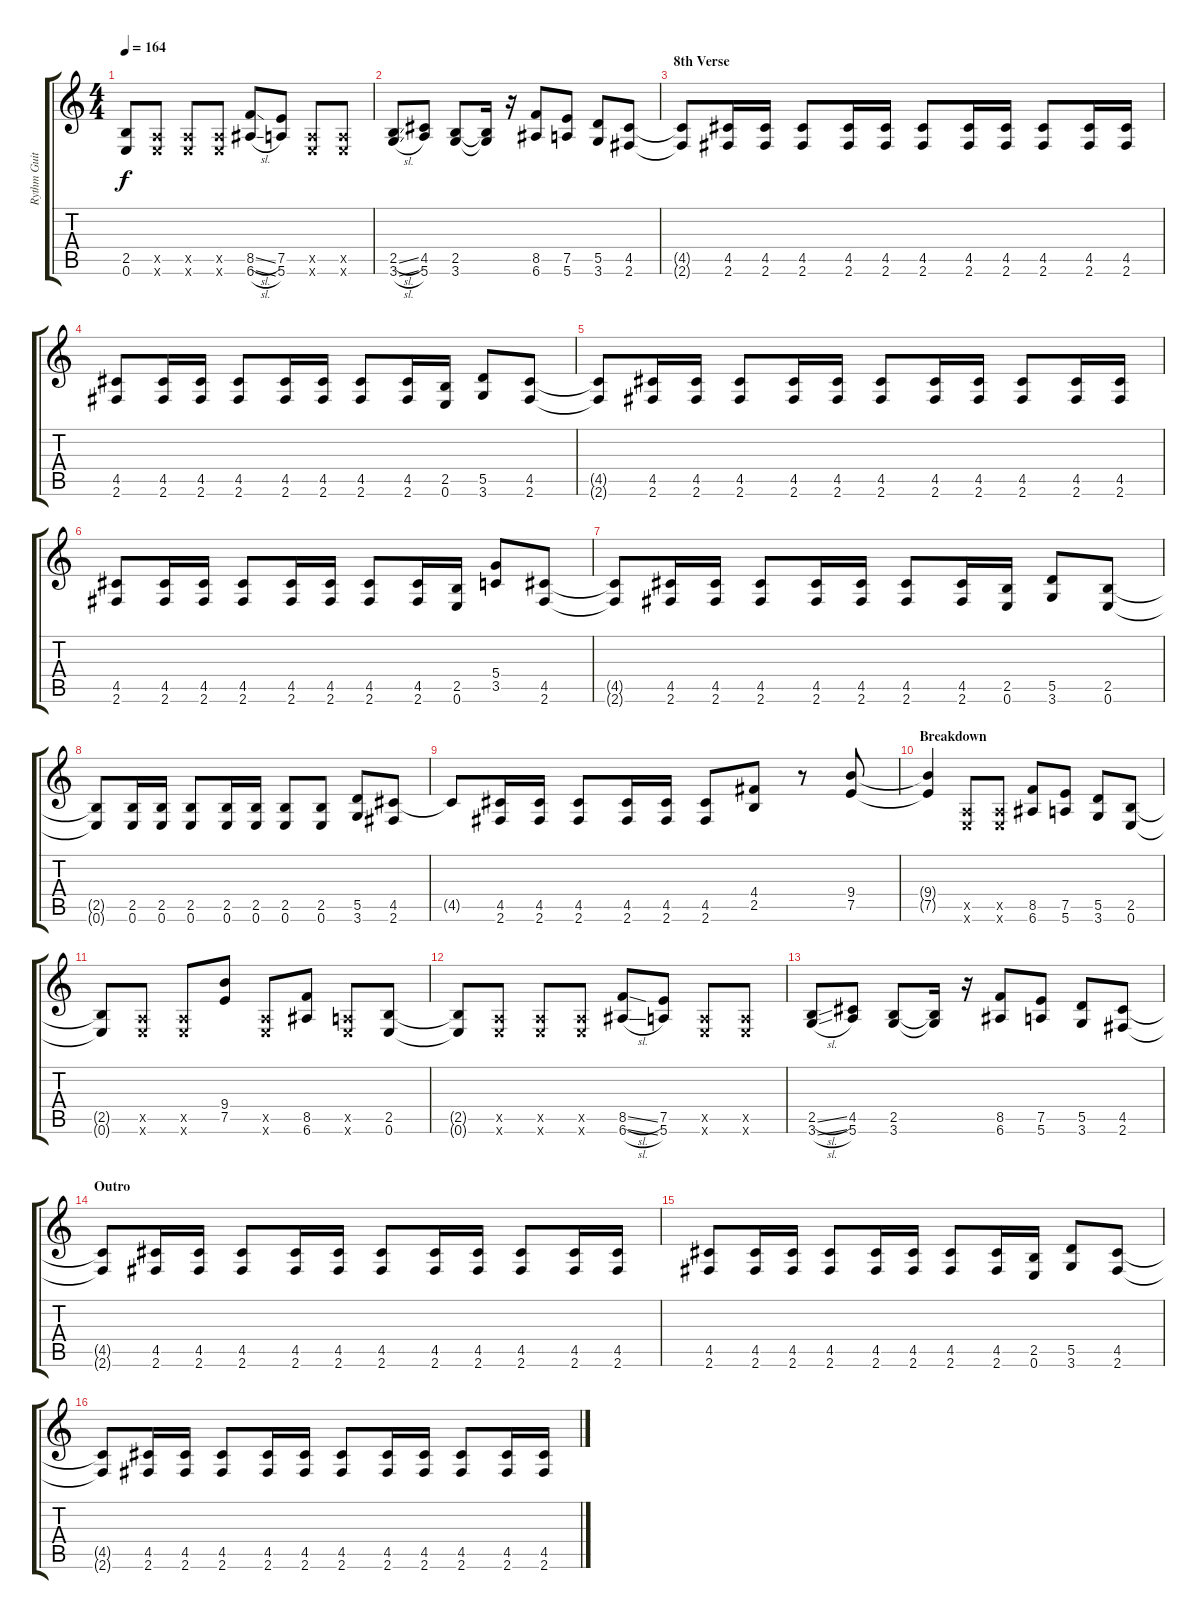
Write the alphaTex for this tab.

\track ("Rythm Guitar (Dave Mustaine)" "Rythm Guit") {instrument distortionguitar}
\staff {score tabs}
\tuning (E4 B3 G3 D3 A2 E2) {hide}
\ts (4 4)
\tempo 164
\clef g2
\ks c
(2.5{t} 0.6{t}).8{dy f} (0.5{x} 0.6{x}).8 (0.5{x} 0.6{x}).8 (0.5{x} 0.6{x}).8 (8.5{sl} 6.6{sl}).8 (7.5 5.6).8 (0.5{x} 0.6{x}).8 (0.5{x} 0.6{x}).8 |
(2.5{sl} 3.6{sl}).8 (4.5 5.6).8 (2.5 3.6).8 (2.5{t} 3.6{t}).16 r.16 (8.5 6.6).8 (7.5 5.6).8 (5.5 3.6).8 (4.5 2.6).8 |
\section ("" "8th Verse")
(4.5{t} 2.6{t}).8 (4.5 2.6).16 (4.5 2.6).16 (4.5 2.6).8 (4.5 2.6).16 (4.5 2.6).16 (4.5 2.6).8 (4.5 2.6).16 (4.5 2.6).16 (4.5 2.6).8 (4.5 2.6).16 (4.5 2.6).16 |
(4.5 2.6).8 (4.5 2.6).16 (4.5 2.6).16 (4.5 2.6).8 (4.5 2.6).16 (4.5 2.6).16 (4.5 2.6).8 (4.5 2.6).16 (2.5 0.6).16 (5.5 3.6).8 (4.5 2.6).8 |
(4.5{t} 2.6{t}).8 (4.5 2.6).16 (4.5 2.6).16 (4.5 2.6).8 (4.5 2.6).16 (4.5 2.6).16 (4.5 2.6).8 (4.5 2.6).16 (4.5 2.6).16 (4.5 2.6).8 (4.5 2.6).16 (4.5 2.6).16 |
(4.5 2.6).8 (4.5 2.6).16 (4.5 2.6).16 (4.5 2.6).8 (4.5 2.6).16 (4.5 2.6).16 (4.5 2.6).8 (4.5 2.6).16 (2.5 0.6).16 (5.4 3.5).8 (4.5 2.6).8 |
(4.5{t} 2.6{t}).8 (4.5 2.6).16 (4.5 2.6).16 (4.5 2.6).8 (4.5 2.6).16 (4.5 2.6).16 (4.5 2.6).8 (4.5 2.6).16 (2.5 0.6).16 (5.5 3.6).8 (2.5 0.6).8 |
(2.5{t} 0.6{t}).8 (2.5 0.6).16 (2.5 0.6).16 (2.5 0.6).8 (2.5 0.6).16 (2.5 0.6).16 (2.5 0.6).8 (2.5 0.6).8 (5.5 3.6).8 (4.5 2.6).8 |
4.5{t}.8 (4.5 2.6).16 (4.5 2.6).16 (4.5 2.6).8 (4.5 2.6).16 (4.5 2.6).16 (4.5 2.6).8 (4.4 2.5).8 r.8 (9.4 7.5).8 |
\section ("" "Breakdown")
(9.4{t} 7.5{t}).4 (0.5{x} 0.6{x}).8 (0.5{x} 0.6{x}).8 (8.5 6.6).8 (7.5 5.6).8 (5.5 3.6).8 (2.5 0.6).8 |
(2.5{t} 0.6{t}).8 (0.5{x} 0.6{x}).8 (0.5{x} 0.6{x}).8 (9.4 7.5).8 (0.5{x} 0.6{x}).8 (8.5 6.6).8 (0.5{x} 0.6{x}).8 (2.5 0.6).8 |
(2.5{t} 0.6{t}).8 (0.5{x} 0.6{x}).8 (0.5{x} 0.6{x}).8 (0.5{x} 0.6{x}).8 (8.5{sl} 6.6{sl}).8 (7.5 5.6).8 (0.5{x} 0.6{x}).8 (0.5{x} 0.6{x}).8 |
(2.5{sl} 3.6{sl}).8 (4.5 5.6).8 (2.5 3.6).8 (2.5{t} 3.6{t}).16 r.16 (8.5 6.6).8 (7.5 5.6).8 (5.5 3.6).8 (4.5 2.6).8 |
\section ("" "Outro")
(4.5{t} 2.6{t}).8 (4.5 2.6).16 (4.5 2.6).16 (4.5 2.6).8 (4.5 2.6).16 (4.5 2.6).16 (4.5 2.6).8 (4.5 2.6).16 (4.5 2.6).16 (4.5 2.6).8 (4.5 2.6).16 (4.5 2.6).16 |
(4.5 2.6).8 (4.5 2.6).16 (4.5 2.6).16 (4.5 2.6).8 (4.5 2.6).16 (4.5 2.6).16 (4.5 2.6).8 (4.5 2.6).16 (2.5 0.6).16 (5.5 3.6).8 (4.5 2.6).8 |
(4.5{t} 2.6{t}).8 (4.5 2.6).16 (4.5 2.6).16 (4.5 2.6).8 (4.5 2.6).16 (4.5 2.6).16 (4.5 2.6).8 (4.5 2.6).16 (4.5 2.6).16 (4.5 2.6).8 (4.5 2.6).16 (4.5 2.6).16
